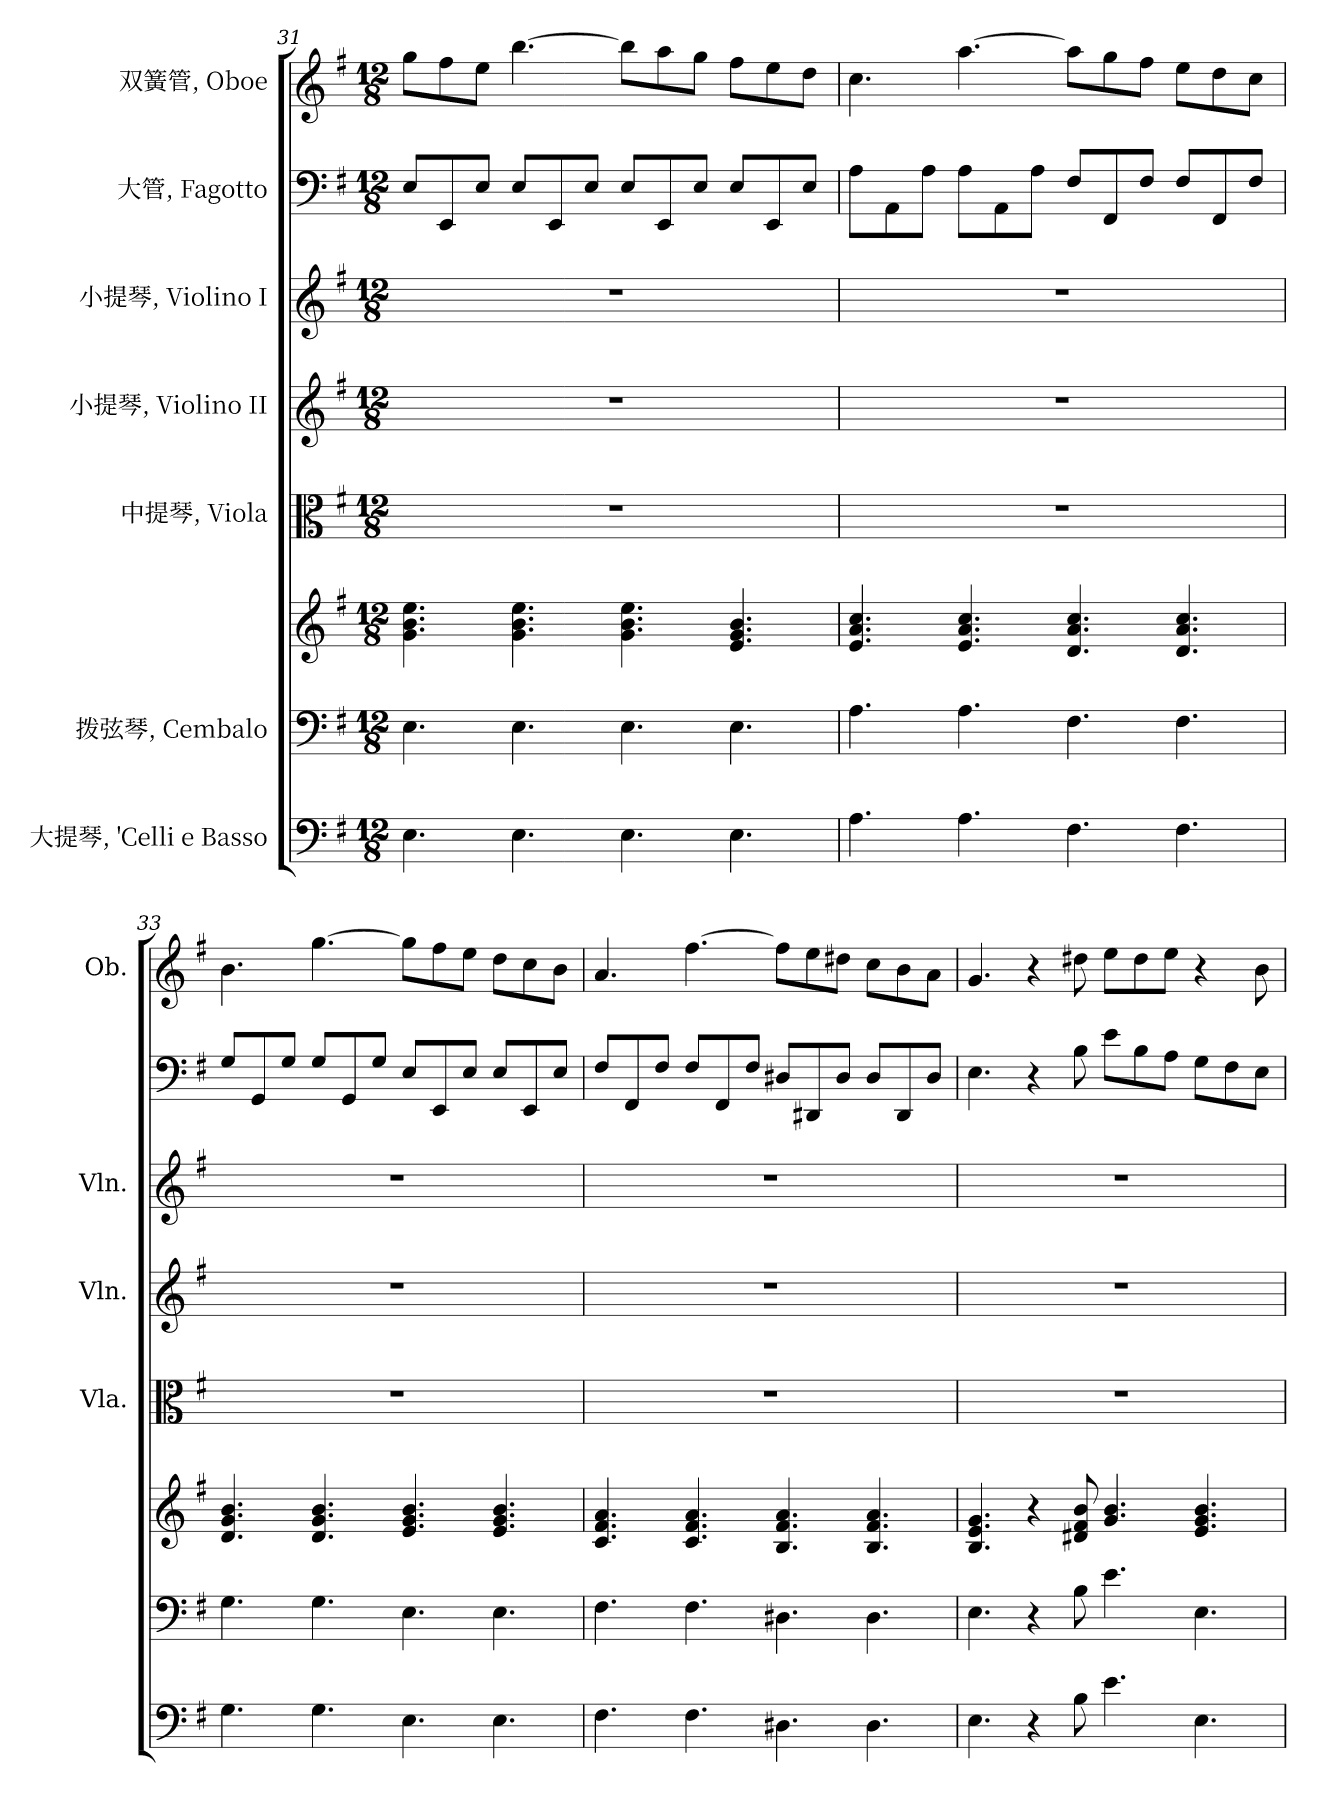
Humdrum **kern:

**kern	**kern	**kern	**kern	**kern	**kern	**kern	**kern
*part7	*part6	*part6	*part5	*part4	*part3	*part2	*part1
*staff8	*staff7	*staff6	*staff5	*staff4	*staff3	*staff2	*staff1
*I"大提琴, 'Celli e Basso	*I"拨弦琴, Cembalo	*	*I"中提琴, Viola	*I"小提琴, Violino II	*I"小提琴, Violino I	*I"大管, Fagotto	*I"双簧管, Oboe
*	*	*	*I'Vla.	*I'Vln.	*I'Vln.	*	*I'Ob.
!!LO:PB:g=z
*clefF4	*clefF4	*clefG2	*clefC3	*clefG2	*clefG2	*clefF4	*clefG2
*k[f#]	*k[f#]	*k[f#]	*k[f#]	*k[f#]	*k[f#]	*k[f#]	*k[f#]
*M12/8	*M12/8	*M12/8	*M12/8	*M12/8	*M12/8	*M12/8	*M12/8
=31	=31	=31	=31	=31	=31	=31	=31
4.E\	4.E\	4.g\ 4.b\ 4.ee\	1.r	1.r	1.r	8E/L	8gg\L
.	.	.	.	.	.	8EE/	8ff#\
.	.	.	.	.	.	8E/J	8ee\J
4.E\	4.E\	4.g\ 4.b\ 4.ee\	.	.	.	8E/L	[4.bb\
.	.	.	.	.	.	8EE/	.
.	.	.	.	.	.	8E/J	.
4.E\	4.E\	4.g\ 4.b\ 4.ee\	.	.	.	8E/L	8bb\L]
.	.	.	.	.	.	8EE/	8aa\
.	.	.	.	.	.	8E/J	8gg\J
4.E\	4.E\	4.e/ 4.g/ 4.b/	.	.	.	8E/L	8ff#\L
.	.	.	.	.	.	8EE/	8ee\
.	.	.	.	.	.	8E/J	8dd\J
=32	=32	=32	=32	=32	=32	=32	=32
4.A\	4.A\	4.e/ 4.a/ 4.cc/	1.r	1.r	1.r	8A\L	4.cc\
.	.	.	.	.	.	8AA\	.
.	.	.	.	.	.	8A\J	.
4.A\	4.A\	4.e/ 4.a/ 4.cc/	.	.	.	8A\L	[4.aa\
.	.	.	.	.	.	8AA\	.
.	.	.	.	.	.	8A\J	.
4.F#\	4.F#\	4.d/ 4.a/ 4.cc/	.	.	.	8F#/L	8aa\L]
.	.	.	.	.	.	8FF#/	8gg\
.	.	.	.	.	.	8F#/J	8ff#\J
4.F#\	4.F#\	4.d/ 4.a/ 4.cc/	.	.	.	8F#/L	8ee\L
.	.	.	.	.	.	8FF#/	8dd\
.	.	.	.	.	.	8F#/J	8cc\J
=33	=33	=33	=33	=33	=33	=33	=33
4.G\	4.G\	4.d/ 4.g/ 4.b/	1.r	1.r	1.r	8G/L	4.b\
.	.	.	.	.	.	8GG/	.
.	.	.	.	.	.	8G/J	.
4.G\	4.G\	4.d/ 4.g/ 4.b/	.	.	.	8G/L	[4.gg\
.	.	.	.	.	.	8GG/	.
.	.	.	.	.	.	8G/J	.
4.E\	4.E\	4.e/ 4.g/ 4.b/	.	.	.	8E/L	8gg\L]
.	.	.	.	.	.	8EE/	8ff#\
.	.	.	.	.	.	8E/J	8ee\J
4.E\	4.E\	4.e/ 4.g/ 4.b/	.	.	.	8E/L	8dd\L
.	.	.	.	.	.	8EE/	8cc\
.	.	.	.	.	.	8E/J	8b\J
!!LO:PB:g=z
=34	=34	=34	=34	=34	=34	=34	=34
4.F#\	4.F#\	4.c/ 4.f#/ 4.a/	1.r	1.r	1.r	8F#/L	4.a/
.	.	.	.	.	.	8FF#/	.
.	.	.	.	.	.	8F#/J	.
4.F#\	4.F#\	4.c/ 4.f#/ 4.a/	.	.	.	8F#/L	[4.ff#\
.	.	.	.	.	.	8FF#/	.
.	.	.	.	.	.	8F#/J	.
4.D#X\	4.D#X\	4.B/ 4.f#/ 4.a/	.	.	.	8D#X/L	8ff#\L]
.	.	.	.	.	.	8DD#X/	8ee\
.	.	.	.	.	.	8D#/J	8dd#X\J
4.D#\	4.D#\	4.B/ 4.f#/ 4.a/	.	.	.	8D#/L	8cc\L
.	.	.	.	.	.	8DD#/	8b\
.	.	.	.	.	.	8D#/J	8a\J
=35	=35	=35	=35	=35	=35	=35	=35
4.E\	4.E\	4.B/ 4.e/ 4.g/	1.r	1.r	1.r	4.E\	4.g/
4r	4r	4r	.	.	.	4r	4r
8B\	8B\	8d#X/ 8f#/ 8b/	.	.	.	8B\	8dd#X\
4.e\	4.e\	4.g/ 4.b/	.	.	.	8e\L	8ee\L
.	.	.	.	.	.	8B\	8dd#\
.	.	.	.	.	.	8A\J	8ee\J
4.E\	4.E\	4.e/ 4.g/ 4.b/	.	.	.	8G\L	4r
.	.	.	.	.	.	8F#\	.
.	.	.	.	.	.	8E\J	8b\
=	=	=	=	=	=	=	=
*-	*-	*-	*-	*-	*-	*-	*-
